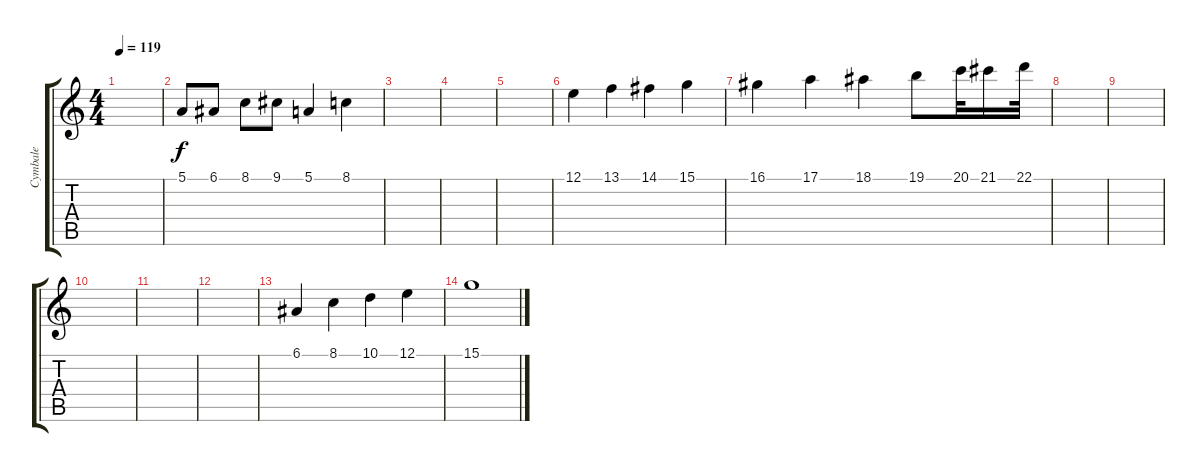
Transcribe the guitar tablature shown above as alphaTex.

\track ("Cymbale" "Cymbale") {instrument reversecymbal}
\staff {score tabs}
\tuning (E4 B3 G3 D3 A2 E2) {hide}
\ts (4 4)
\tempo 119
\clef g2
\ks c
|
5.1.8 6.1.8 8.1.8 9.1.8 5.1.4 8.1.4 |
|
|
|
12.1.4 13.1.4 14.1.4 15.1.4 |
16.1.4 17.1.4 18.1.4 19.1.8 20.1.32 21.1.16 22.1.32 |
|
|
|
|
|
6.1.4 8.1.4 10.1.4 12.1.4 |
15.1.1
